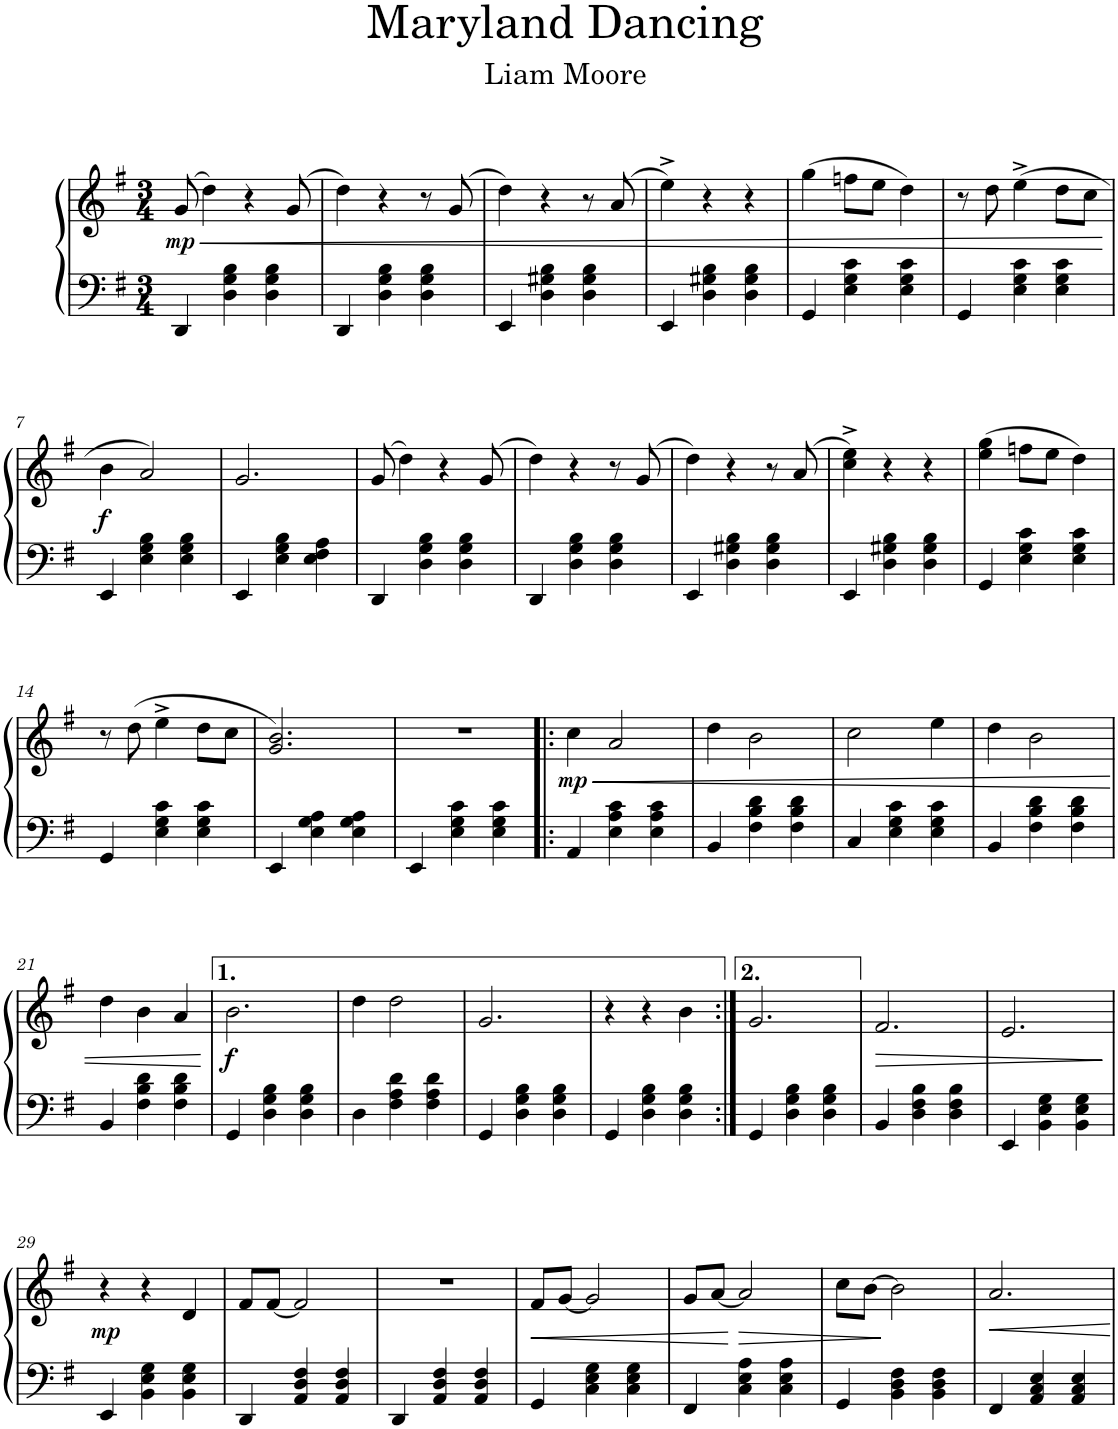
**kern	**kern	**dynam
*part1	*part1	*part1
*staff2	*staff1	*staff1/2
*I"Piano	*	*
*I'Pno.	*	*
*clefF4	*clefG2	*
*k[f#]	*k[f#]	*
*M3/4	*M3/4	*
=1	=1	=1
!	!	!LO:HP:b
!	!	!LO:DY:n=1:b
4DD/	(8g/	< mp
.	4dd\)	.
4D\ 4G\ 4B\	.	.
.	4r	.
4D\ 4G\ 4B\	.	.
.	(8g/	.
=2	=2	=2
4DD/	4dd\)	.
4D\ 4G\ 4B\	4r	.
4D\ 4G\ 4B\	8r	.
.	(8g/	.
=3	=3	=3
4EE/	4dd\)	.
4D\ 4G#X\ 4B\	4r	.
4D\ 4G#\ 4B\	8r	.
.	(8a/	.
=4	=4	=4
4EE/	4ee^\)	.
4D\ 4G#X\ 4B\	4r	.
4D\ 4G#\ 4B\	4r	.
=5	=5	=5
4GG/	(4gg\	.
4E\ 4G\ 4c\	8ffn\L	.
.	8ee\J	.
4E\ 4G\ 4c\	4dd\)	.
=6	=6	=6
4GG/	8r	.
.	8dd\	.
4E\ 4G\ 4c\	(4ee^\	.
4E\ 4G\ 4c\	8dd\L	.
.	8cc\J	.
.	.	[
!!LO:LB:g=z
=7	=7	=7
!	!	!LO:DY:b
4EE/	4b\	f
4E\ 4G\ 4B\	2a/)	.
4E\ 4G\ 4B\	.	.
=8	=8	=8
4EE/	2.g/	.
4E\ 4G\ 4B\	.	.
4E\ 4F#\ 4A\	.	.
=9	=9	=9
4DD/	(8g/	.
.	4dd\)	.
4D\ 4G\ 4B\	.	.
.	4r	.
4D\ 4G\ 4B\	.	.
.	(8g/	.
=10	=10	=10
4DD/	4dd\)	.
4D\ 4G\ 4B\	4r	.
4D\ 4G\ 4B\	8r	.
.	(8g/	.
=11	=11	=11
4EE/	4dd\)	.
4D\ 4G#X\ 4B\	4r	.
4D\ 4G#\ 4B\	8r	.
.	(8a/	.
=12	=12	=12
4EE/	4cc\^ 4ee\^)	.
4D\ 4G#X\ 4B\	4r	.
4D\ 4G#\ 4B\	4r	.
=13	=13	=13
4GG/	(4ee\ 4gg\	.
4E\ 4G\ 4c\	8ffn\L	.
.	8ee\J	.
4E\ 4G\ 4c\	4dd\)	.
!!LO:LB:g=z
=14	=14	=14
4GG/	8r	.
.	(8dd\	.
4E\ 4G\ 4c\	4ee^\	.
4E\ 4G\ 4c\	8dd\L	.
.	8cc\J	.
=15	=15	=15
4EE/	2.g/ 2.b/)	.
4E\ 4G\ 4A\	.	.
4E\ 4G\ 4A\	.	.
=16	=16	=16
4EE/	2.r	.
4E\ 4G\ 4c\	.	.
4E\ 4G\ 4c\	.	.
=17!|:	=17!|:	=17!|:
!	!	!LO:HP:b
!	!	!LO:DY:n=1:b
4AA/	4cc\	< mp
4E\ 4A\ 4c\	2a/	.
4E\ 4A\ 4c\	.	.
=18	=18	=18
4BB/	4dd\	.
4F#\ 4B\ 4d\	2b\	.
4F#\ 4B\ 4d\	.	.
=19	=19	=19
4C/	2cc\	.
4E\ 4G\ 4c\	.	.
4E\ 4G\ 4c\	4ee\	.
=20	=20	=20
4BB/	4dd\	.
4F#\ 4B\ 4d\	2b\	.
4F#\ 4B\ 4d\	.	.
!!LO:LB:g=z
=21	=21	=21
4BB/	4dd\	.
4F#\ 4B\ 4d\	4b\	.
4F#\ 4B\ 4d\	4a/	.
.	.	[
=22	=22	=22
!	!	!LO:DY:b
4GG/	2.b\	f
4D\ 4G\ 4B\	.	.
4D\ 4G\ 4B\	.	.
=23	=23	=23
4D\	4dd\	.
4F#\ 4A\ 4d\	2dd\	.
4F#\ 4A\ 4d\	.	.
=24	=24	=24
4GG/	2.g/	.
4D\ 4G\ 4B\	.	.
4D\ 4G\ 4B\	.	.
=25	=25	=25
4GG/	4r	.
4D\ 4G\ 4B\	4r	.
4D\ 4G\ 4B\	4b\	.
=26:|!	=26:|!	=26:|!
4GG/	2.g/	.
4D\ 4G\ 4B\	.	.
4D\ 4G\ 4B\	.	.
=27	=27	=27
!	!	!LO:HP:b
4BB/	2.f#/	>
4D\ 4F#\ 4B\	.	.
4D\ 4F#\ 4B\	.	.
=28	=28	=28
4EE/	2.e/	.
4BB\ 4E\ 4G\	.	.
4BB\ 4E\ 4G\	.	.
.	.	]
!!LO:LB:g=z
=29	=29	=29
!	!	!LO:DY:b
4EE/	4r	mp
4BB\ 4E\ 4G\	4r	.
4BB\ 4E\ 4G\	4d/	.
=30	=30	=30
4DD/	8f#/L	.
.	[8f#/J	.
4AA/ 4D/ 4F#/	2f#/]	.
4AA/ 4D/ 4F#/	.	.
=31	=31	=31
4DD/	2.r	.
4AA/ 4D/ 4F#/	.	.
4AA/ 4D/ 4F#/	.	.
=32	=32	=32
!	!	!LO:HP:b
4GG/	8f#/L	<
.	[8g/J	.
4C\ 4E\ 4G\	2g/]	.
4C\ 4E\ 4G\	.	.
=33	=33	=33
4FF#/	8g/L	.
.	[8a/J	.
!	!	!LO:HP:n=1:b
4C\ 4E\ 4A\	2a/]	[ >
4C\ 4E\ 4A\	.	.
=34	=34	=34
4GG/	8cc\L	.
.	[8b\J	.
4BB\ 4D\ 4F#\	2b\]	]
4BB\ 4D\ 4F#\	.	.
=35	=35	=35
4FF#/	2.a/	.
4AA/ 4C/ 4E/	.	.
4AA/ 4C/ 4E/	.	.
=	=	=
*-	*-	*-
